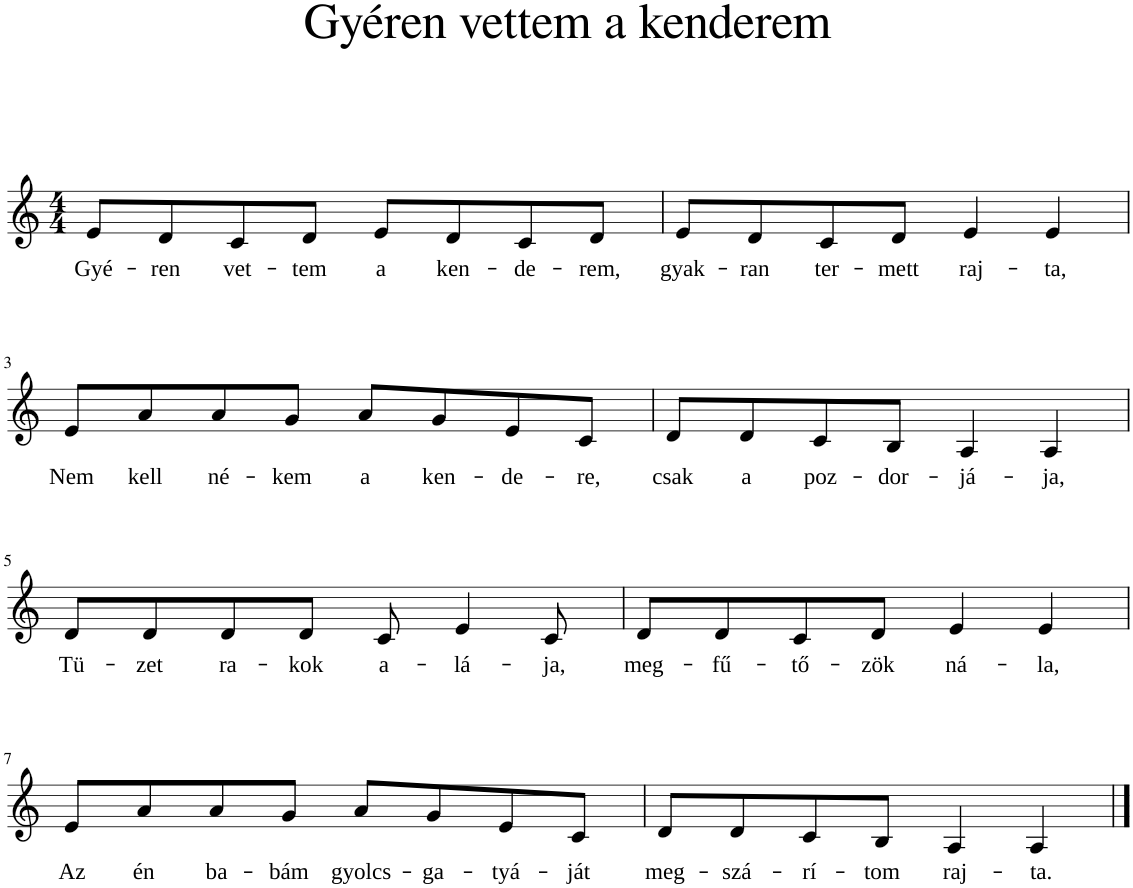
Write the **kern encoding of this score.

**kern	**text
*part1	*part1
*staff1	*staff1
*I"Piano	*
*I'Pno	*
*clefG2	*
*k[]	*
*M4/4	*
=1	=1
!	!LO:LY:b
8e/L	Gyé-
!	!LO:LY:b
8d/	-ren
!	!LO:LY:b
8c/	vet-
!	!LO:LY:b
8d/J	-tem
!	!LO:LY:b
8e/L	a
!	!LO:LY:b
8d/	ken-
!	!LO:LY:b
8c/	-de-
!	!LO:LY:b
8d/J	-rem,
=2	=2
!	!LO:LY:b
8e/L	gyak-
!	!LO:LY:b
8d/	-ran
!	!LO:LY:b
8c/	ter-
!	!LO:LY:b
8d/J	-mett
!	!LO:LY:b
4e/	raj-
!	!LO:LY:b
4e/	-ta,
!!LO:LB:g=z
=3	=3
!	!LO:LY:b
8e/L	Nem
!	!LO:LY:b
8a/	kell
!	!LO:LY:b
8a/	né-
!	!LO:LY:b
8g/J	-kem
!	!LO:LY:b
8a/L	a
!	!LO:LY:b
8g/	ken-
!	!LO:LY:b
8e/	-de-
!	!LO:LY:b
8c/J	-re,
=4	=4
!	!LO:LY:b
8d/L	csak
!	!LO:LY:b
8d/	a
!	!LO:LY:b
8c/	poz-
!	!LO:LY:b
8B/J	-dor-
!	!LO:LY:b
4A/	-já-
!	!LO:LY:b
4A/	-ja,
!!LO:LB:g=z
=5	=5
!	!LO:LY:b
8d/L	Tü-
!	!LO:LY:b
8d/	-zet
!	!LO:LY:b
8d/	ra-
!	!LO:LY:b
8d/J	-kok
!	!LO:LY:b
8c/	a-
!	!LO:LY:b
4e/	-lá-
!	!LO:LY:b
8c/	-ja,
=6	=6
!	!LO:LY:b
8d/L	meg-
!	!LO:LY:b
8d/	-fű-
!	!LO:LY:b
8c/	-tő-
!	!LO:LY:b
8d/J	-zök
!	!LO:LY:b
4e/	ná-
!	!LO:LY:b
4e/	-la,
!!LO:LB:g=z
=7	=7
!	!LO:LY:b
8e/L	Az
!	!LO:LY:b
8a/	én
!	!LO:LY:b
8a/	ba-
!	!LO:LY:b
8g/J	bám
!	!LO:LY:b
8a/L	gyolcs-
!	!LO:LY:b
8g/	-ga-
!	!LO:LY:b
8e/	-tyá-
!	!LO:LY:b
8c/J	-ját
=8	=8
!	!LO:LY:b
8d/L	meg-
!	!LO:LY:b
8d/	-szá-
!	!LO:LY:b
8c/	-rí-
!	!LO:LY:b
8B/J	-tom
!	!LO:LY:b
4A/	raj-
!	!LO:LY:b
4A/	-ta.-
==	==
*-	*-
